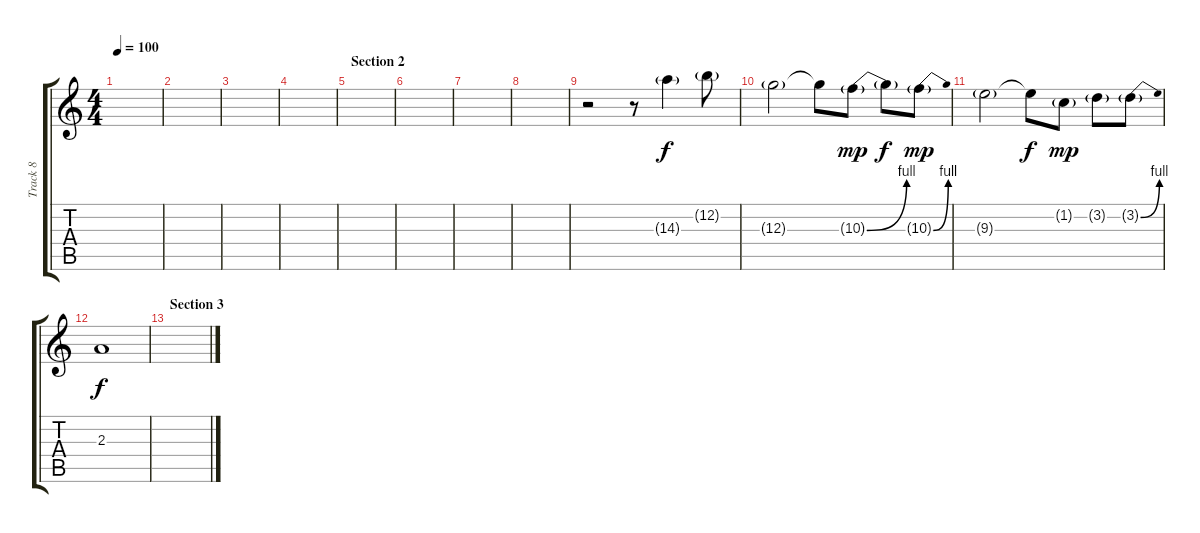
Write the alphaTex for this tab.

\track ("Track 8" "Track 8") {instrument electricguitarjazz}
\staff {score tabs}
\tuning (E4 B3 G3 D3 A2 E2) {hide}
\ts (4 4)
\tempo 100
\clef g2
\ks c
|
|
|
|
\section ("" "Section 2")
|
|
|
|
r.2 r.8 14.3{g}.4 12.2{g}.8 |
12.3{g}.2 12.3{t}.8{dy f} 10.3{be (bend 0 0 60 4) g}.8{dy mp} 10.3{t}.8{dy f} 10.3{be (bend 0 0 60 4) g}.8{dy mp} |
9.3{g}.2 9.3{t}.8{dy f} 1.2{g}.8{dy mp} 3.2{g}.8 3.2{be (bend 0 0 60 4) g}.8 |
2.3.1{dy f} |
\section ("" "Section 3")
